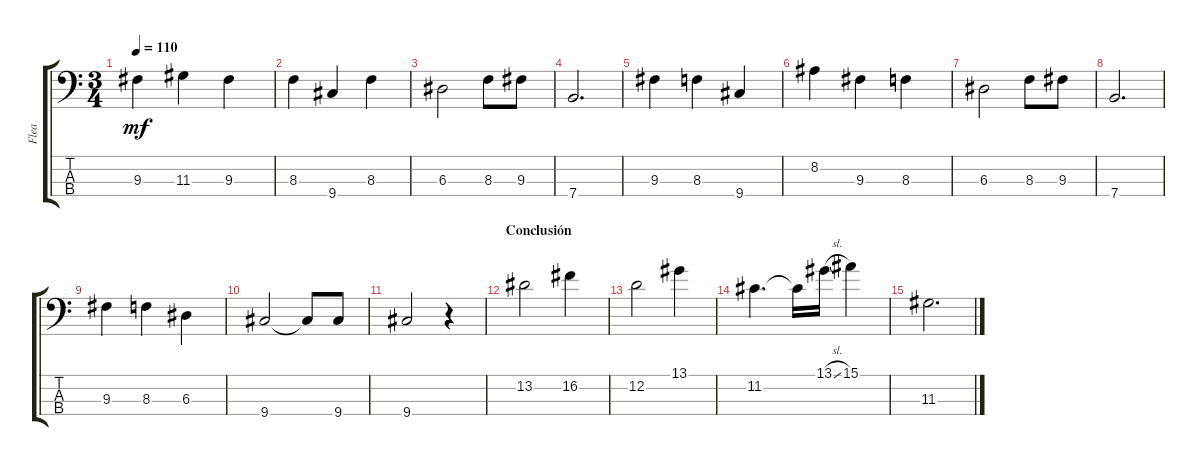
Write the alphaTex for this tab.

\track ("Flea" "Flea") {instrument acousticbass}
\staff {score tabs}
\tuning (G2 D2 A1 E1) {hide}
\ts (3 4)
\tempo 110
\clef f4
\ks c
9.3.4{dy mf} 11.3.4 9.3.4 |
8.3.4 9.4.4 8.3.4 |
6.3.2 8.3.8 9.3.8 |
7.4.2{d} |
9.3.4 8.3.4 9.4.4 |
8.2.4 9.3.4 8.3.4 |
6.3.2 8.3.8 9.3.8 |
7.4.2{d} |
9.3.4 8.3.4 6.3.4 |
9.4.2 9.4{t}.8 9.4.8 |
9.4.2 r.4 |
\section ("" "Conclusión")
13.2.2 16.2.4 |
12.2.2 13.1.4 |
11.2.4{d} 11.2{t}.16 13.1{sl}.16 15.1.4 |
11.3.2{d}
